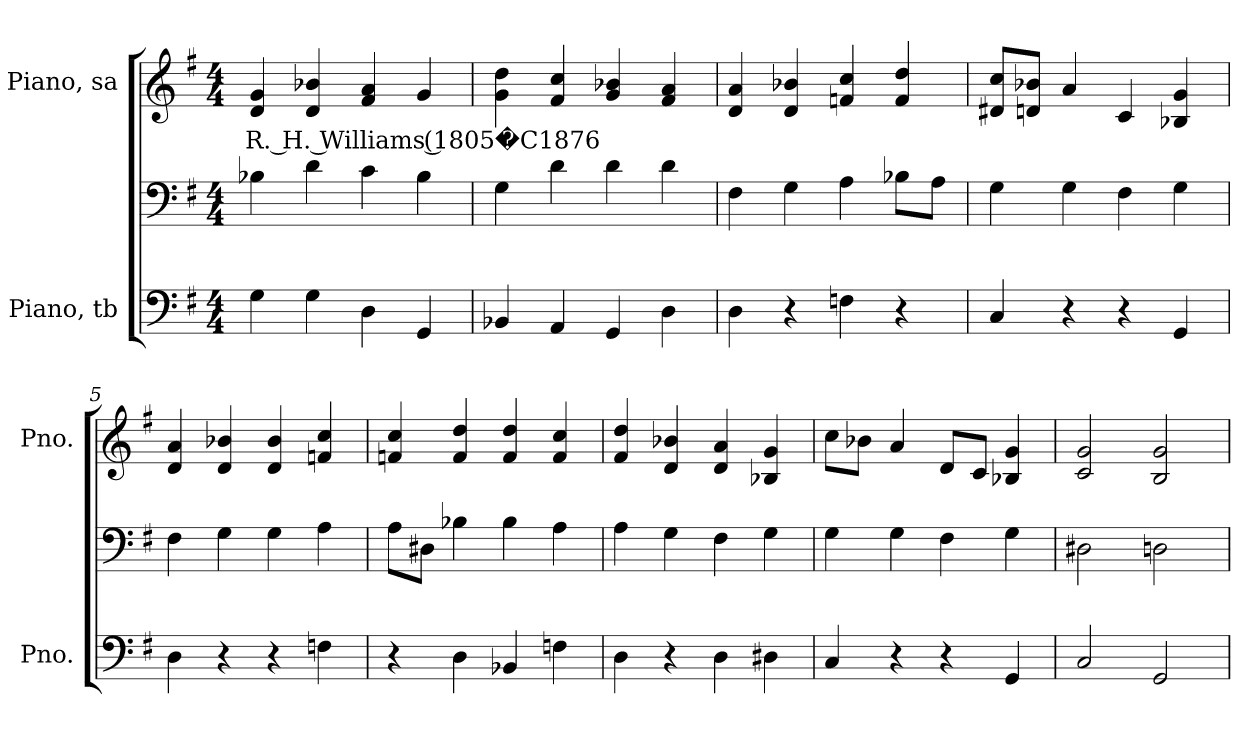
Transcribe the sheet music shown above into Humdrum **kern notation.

**kern	**kern	**kern	**text
*part2	*part2	*part1	*part1
*staff3	*staff2	*staff1	*staff1
*I"Piano, tb	*	*I"Piano, sa	*
*I'Pno.	*	*I'Pno.	*
*clefF4	*clefF4	*clefG2	*
*k[f#]	*k[f#]	*k[f#]	*
*M4/4	*M4/4	*M4/4	*
*MM60	*MM60	*MM60	*
=1	=1	=1	=1
!	!	!	!LO:LY:b
4G\	4B-X\	4d/ 4g/	R. H. Williams (1805�C1876
4G\	4d\	4d/ 4b-X/	.
4D\	4c\	4f#/ 4a/	.
4GG/	4B-\	4g/	.
=2	=2	=2	=2
4BB-X/	4G\	4g\ 4dd\	.
4AA/	4d\	4f#/ 4cc/	.
4GG/	4d\	4g/ 4b-X/	.
4D\	4d\	4f#/ 4a/	.
=3	=3	=3	=3
4D\	4F#\	4d/ 4a/	.
4r	4G\	4d/ 4b-X/	.
4Fn\	4A\	4fn/ 4cc/	.
4r	8B-X\L	4f/ 4dd/	.
.	8A\J	.	.
!!LO:LB:g=z
=4	=4	=4	=4
4C/	4G\	8d#X/ 8cc/L	.
.	.	8dn/ 8b-X/J	.
4r	4G\	4a/	.
4r	4F#\	4c/	.
4GG/	4G\	4B-X/ 4g/	.
=5	=5	=5	=5
4D\	4F#\	4d/ 4a/	.
4r	4G\	4d/ 4b-X/	.
4r	4G\	4d/ 4b-/	.
4Fn\	4A\	4fn/ 4cc/	.
=6	=6	=6	=6
4r	8A\L	4fn/ 4cc/	.
.	8D#X\J	.	.
4D\	4B-X\	4f/ 4dd/	.
4BB-X/	4B-\	4f/ 4dd/	.
4Fn\	4A\	4f/ 4cc/	.
=7	=7	=7	=7
4D\	4A\	4f#/ 4dd/	.
4r	4G\	4d/ 4b-X/	.
4D\	4F#\	4d/ 4a/	.
4D#X\	4G\	4B-X/ 4g/	.
=8	=8	=8	=8
4C/	4G\	8cc\L	.
.	.	8b-X\J	.
4r	4G\	4a/	.
4r	4F#\	8d/L	.
.	.	8c/J	.
4GG/	4G\	4B-X/ 4g/	.
=9	=9	=9	=9
2C/	2D#X\	2c/ 2g/	.
2GG/	2Dn\	2B/ 2g/	.
=	=	=	=
*-	*-	*-	*-
